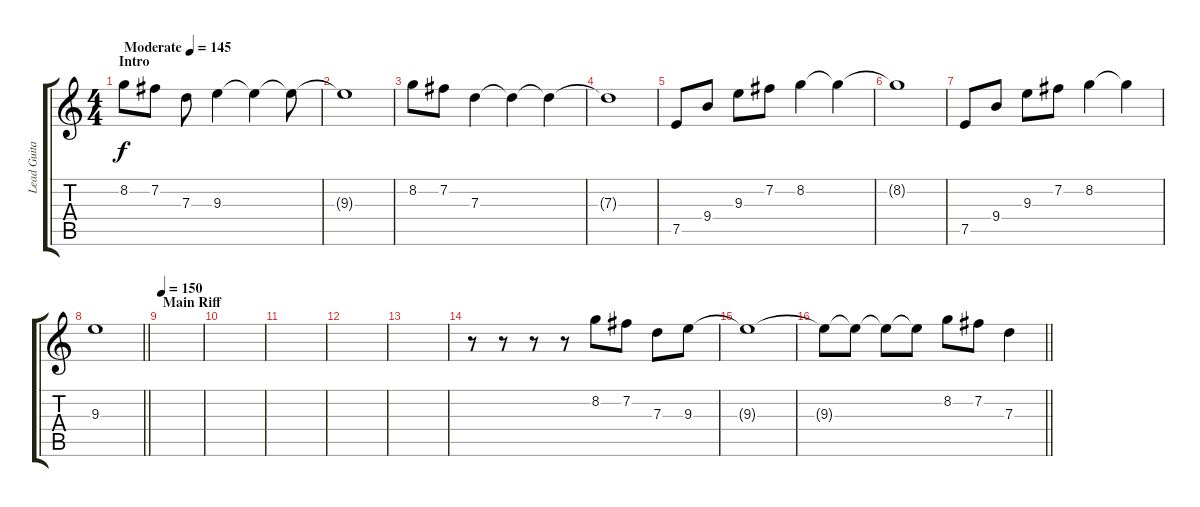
\track ("Lead Guitar" "Lead Guita") {instrument electricguitarjazz}
\staff {score tabs}
\tuning (E4 B3 G3 D3 A2 E2) {hide}
\ts (4 4)
\section ("" "Intro")
\tempo (145 "Moderate")
\clef g2
\ks c
8.2.8{dy f instrument electricguitarjazz} 7.2.8 7.3.8 9.3.4 9.3{t}.4 9.3{t}.8 |
9.3{t}.1 |
8.2.8 7.2.8 7.3.4 7.3{t}.4 7.3{t}.4 |
7.3{t}.1 |
7.5.8 9.4.8 9.3.8 7.2.8 8.2.4 8.2{t}.4 |
8.2{t}.1 |
7.5.8 9.4.8 9.3.8 7.2.8 8.2.4 8.2{t}.4 |
\barLineRight lightlight
9.3.1 |
\section ("" "Main Riff")
\tempo 150
|
|
|
|
|
r.8 r.8 r.8 r.8 8.2.8 7.2.8 7.3.8 9.3.8 |
9.3{t}.1 |
\barLineRight lightlight
9.3{t}.8 9.3{t}.8 9.3{t}.8 9.3{t}.8 8.2.8 7.2.8 7.3.4
